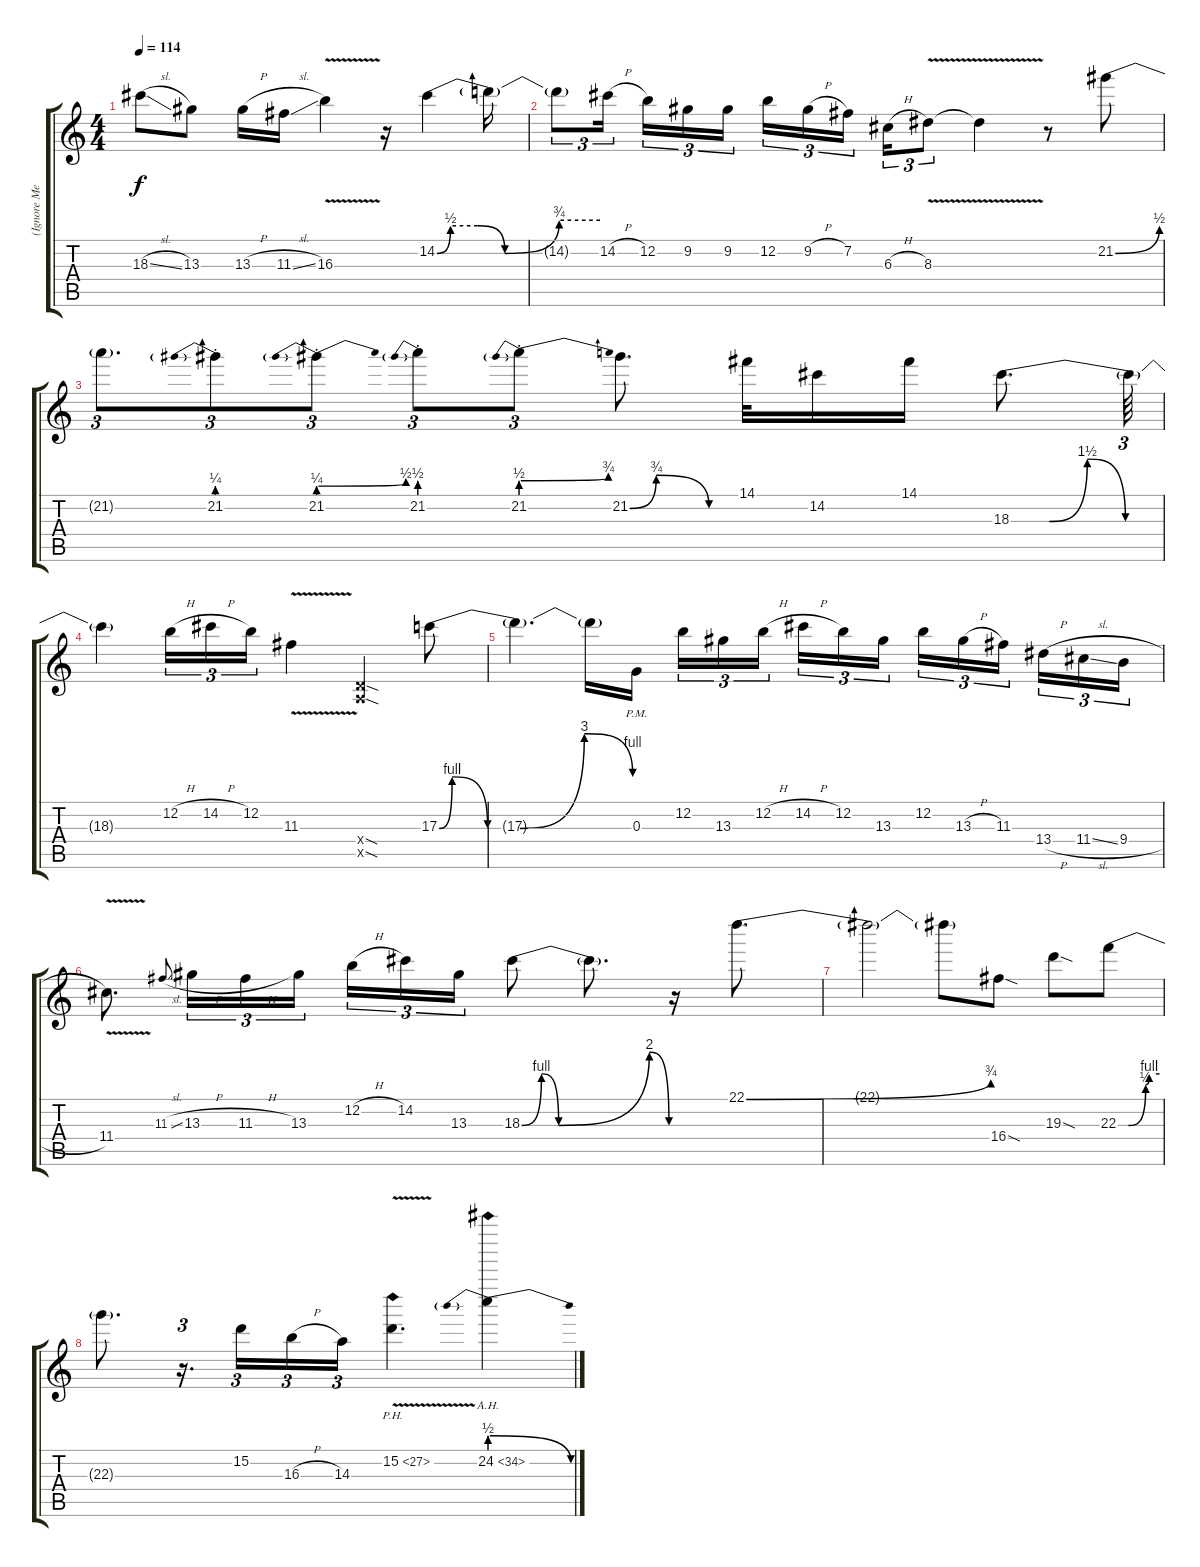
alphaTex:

\track ("(Ignore Me)" "(Ignore Me") {instrument overdrivenguitar}
\staff {score tabs}
\tuning (E4 B3 G3 D3 A2 E2) {hide}
\ts (4 4)
\tempo 114
\clef g2
\ks c
18.3{sl}.8{dy f} 13.3.8 13.3{h}.16 11.3{sl}.16 16.3{v}.4 r.16 14.2{be (custom 0 0 5 2 15 2 25 0 45 3 60 3)}.4 14.2{t}.16 |
14.2{t}.8{tu (3 2)} 14.2{h}.16{tu (3 2) beam splitsecondary} 12.2.16{tu (3 2)} 9.2.16{tu (3 2)} 9.2.16{tu (3 2)} 12.2.16{tu (3 2)} 9.2{h}.16{tu (3 2)} 7.2.16{tu (3 2) beam splitsecondary} 6.3{h}.16{tu (3 2)} 8.3{v}.8{tu (3 2)} 8.3{t}.4 r.8 21.2{be (bend 0 0 60 2)}.8 |
21.2{t}.8{d tu (3 2)} 21.2{be (prebend 0 1 60 1) st}.8{tu (3 2)} 21.2{be (prebendbend 0 1 60 2) st}.8{tu (3 2)} 21.2{be (prebend 0 2 60 2) st}.8{tu (3 2)} 21.2{be (prebendbend 0 2 60 3) st}.8{tu (3 2)} 21.2{be (custom 0 0 15 3 45 0 60 0)}.8{d} 14.1.32 14.2.16 14.1.16 18.3{be (custom 0 0 15 0 30 6 45 0 60 0)}.8{d} 18.3{t}.64{tu (3 2)} |
18.3{t}.4 12.2{h}.16{tu (3 2)} 14.2{h}.16{tu (3 2)} 12.2.16{tu (3 2)} 11.3{v}.4 (0.4{sod x} 0.5{sod x}).4 17.3{be (custom 0 0 4 4 15 0 25 0 45 12 60 4)}.8 |
17.3{t}.4{d} 17.3{t}.16 0.3{pm}.16 12.2.16{tu (3 2)} 13.3.16{tu (3 2)} 12.2{h}.16{tu (3 2) beam splitsecondary} 14.2{h}.16{tu (3 2)} 12.2.16{tu (3 2)} 13.3.16{tu (3 2)} 12.2.16{tu (3 2)} 13.3{h}.16{tu (3 2)} 11.3.16{tu (3 2) beam splitsecondary} 13.4{h}.16{tu (3 2)} 11.4{sl}.16{tu (3 2)} 9.4{h}.16{tu (3 2)} |
11.4{v}.8{d} 11.3{sl}.8{gr onbeat} 13.3{h}.16{tu (3 2)} 11.3{h}.16{tu (3 2)} 13.3.16{tu (3 2) beam splitsecondary} 12.2{h}.16{tu (3 2)} 14.2.16{tu (3 2)} 13.3.16{tu (3 2)} 18.3{be (custom 0 0 8 4 15 0 52 8 60 0)}.8 18.3{t}.8{d} r.16 22.1{be (bend 0 0 60 3)}.8{d} |
22.1{t}.2 22.1{t}.8 16.4{sod}.8 19.3{sod}.8 22.3{be (custom 0 0 15 0 40 2 45 4 60 4)}.8 |
22.3{t}.8{d} r.16{d tu (3 2)} 15.2.16{tu (3 2)} 16.3{h}.16{tu (3 2)} 14.3.16{tu (3 2)} 15.2{ph 12 v}.4{d} 24.2{be (prebendrelease 0 2 60 0) ah 10}.4
